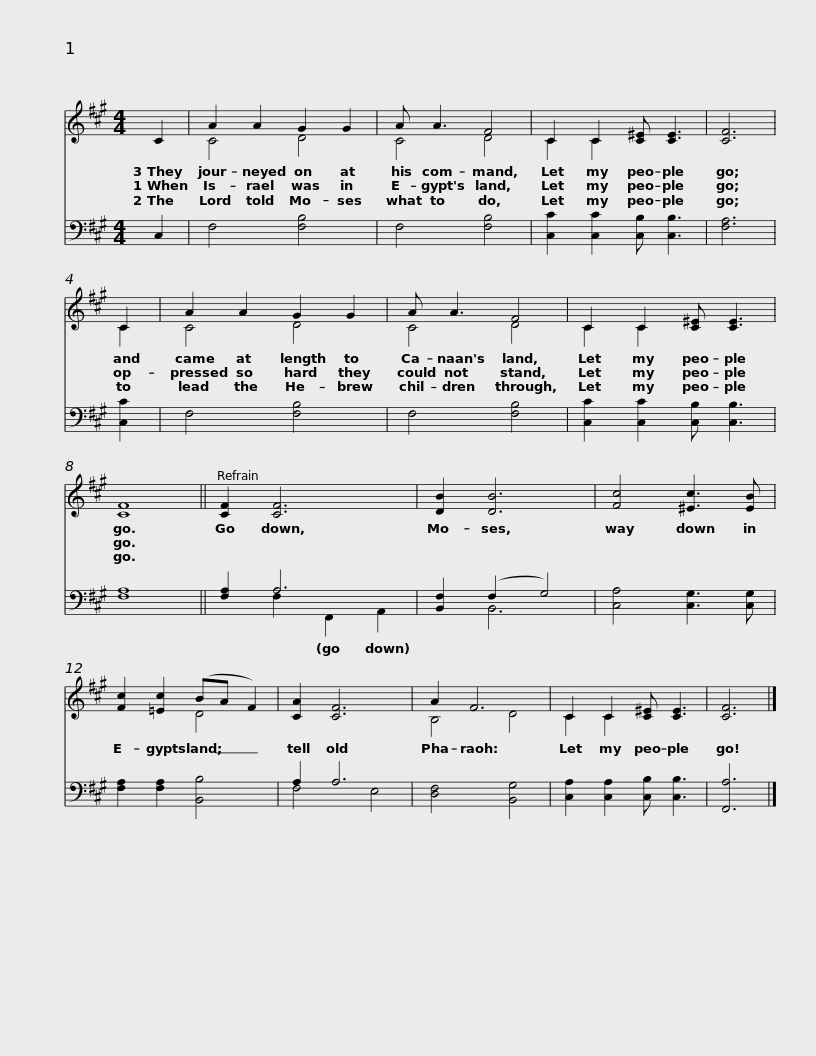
X:1
%%score ( 1 2 ) ( 3 4 )
L:1/8
M:4/4
I:linebreak $
K:A
V:1 treble
V:2 treble
V:3 bass
V:4 bass
V:1
 C2 | A2 A2 G2 G2 | A A3 F4 | C2 C2 [C^E] [CE]3 | [CF]6 |$ %5
 C2 | A2 A2 G2 G2 | A A3 F4 | C2 C2 [C^E] [CE]3 | [CF]8 ||$ %10
 [CF]2 [CF]6 | [DB]2 [DB]6 | [Fc]4 [^Ec]3 [EB] | [Fc]2 [=Ec]2 (BA F2) |$ [CA]2 [CF]6 | %15
 A2 F6 | C2 C2 [C^E] [CE]3 | [CF]6 |] %18
V:2
 x2 | C4 D4 | C4 D4 | C2 C2 x4 | x6 |$ %5
 C2 | C4 D4 | C4 D4 | C2 C2 x4 | x8 ||$ %10
 x8 | x8 | x8 | x4 D4 |$ x8 | %15
 B,4 D4 | C2 C2 x4 | x6 |] %18
V:3
 C,2 | F,4 [F,B,]4 | F,4 [F,B,]4 | [C,C]2 [C,C]2 [C,B,] [C,B,]3 | [F,A,]6 |$ %5
 [C,C]2 | F,4 [F,B,]4 | F,4 [F,B,]4 | [C,C]2 [C,C]2 [C,B,] [C,B,]3 | [F,A,]8 ||$ %10
 [F,A,]2 A,6 | [B,,F,]2 (F,2 G,4) | [C,A,]4 [C,G,]3 [C,G,] | [F,A,]2 [F,A,]2 [B,,B,]4 |$ A,2 A,6 | %15
 [D,F,]4 [B,,G,]4 | [C,A,]2 [C,A,]2 [C,B,] [C,B,]3 | [F,,A,]6 |] %18
V:4
 x2 | x8 | x8 | x8 | x6 |$ %5
 x2 | x8 | x8 | x8 | x8 ||$ %10
 x2 F,2 F,,2 A,,2 | x2 B,,6 | x8 | x8 |$ F,4 E,4 | %15
 x8 | x8 | x6 |] %18
